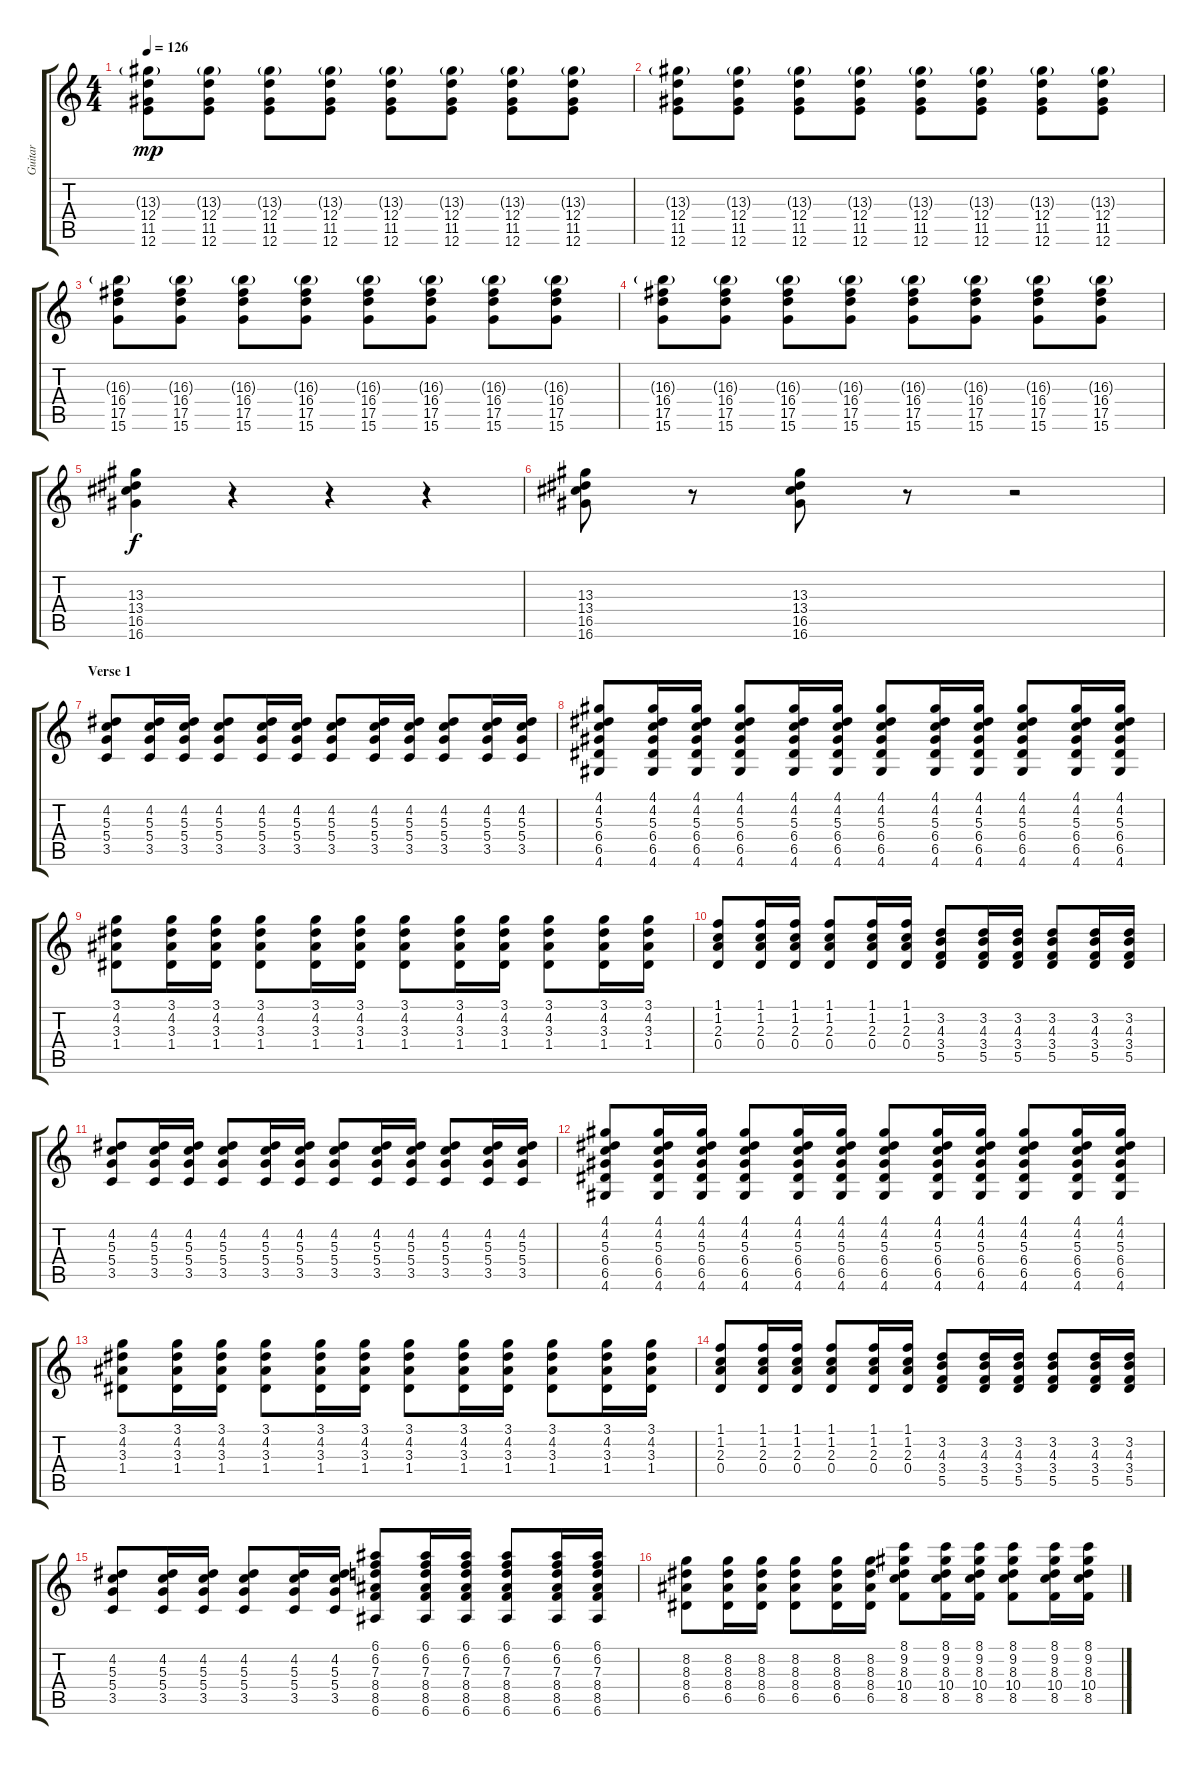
\track ("Guitar" "Guitar") {instrument electricguitarjazz}
\staff {score tabs}
\tuning (E4 B3 G3 D3 A2 E2) {hide}
\ts (4 4)
\tempo 126
\clef g2
\ks c
(13.3{g} 12.4 11.5 12.6).8{dy mp} (13.3{g} 12.4 11.5 12.6).8 (13.3{g} 12.4 11.5 12.6).8 (13.3{g} 12.4 11.5 12.6).8 (13.3{g} 12.4 11.5 12.6).8 (13.3{g} 12.4 11.5 12.6).8 (13.3{g} 12.4 11.5 12.6).8 (13.3{g} 12.4 11.5 12.6).8 |
(13.3{g} 12.4 11.5 12.6).8 (13.3{g} 12.4 11.5 12.6).8 (13.3{g} 12.4 11.5 12.6).8 (13.3{g} 12.4 11.5 12.6).8 (13.3{g} 12.4 11.5 12.6).8 (13.3{g} 12.4 11.5 12.6).8 (13.3{g} 12.4 11.5 12.6).8 (13.3{g} 12.4 11.5 12.6).8 |
(16.3{g} 16.4 17.5 15.6).8 (16.3{g} 16.4 17.5 15.6).8 (16.3{g} 16.4 17.5 15.6).8 (16.3{g} 16.4 17.5 15.6).8 (16.3{g} 16.4 17.5 15.6).8 (16.3{g} 16.4 17.5 15.6).8 (16.3{g} 16.4 17.5 15.6).8 (16.3{g} 16.4 17.5 15.6).8 |
(16.3{g} 16.4 17.5 15.6).8 (16.3{g} 16.4 17.5 15.6).8 (16.3{g} 16.4 17.5 15.6).8 (16.3{g} 16.4 17.5 15.6).8 (16.3{g} 16.4 17.5 15.6).8 (16.3{g} 16.4 17.5 15.6).8 (16.3{g} 16.4 17.5 15.6).8 (16.3{g} 16.4 17.5 15.6).8 |
(13.3 13.4 16.5 16.6).4{dy f} r.4 r.4 r.4 |
(13.3 13.4 16.5 16.6).8 r.8 (13.3 13.4 16.5 16.6).8 r.8 r.2 |
\section ("" "Verse 1")
(4.2 5.3 5.4 3.5).8 (4.2 5.3 5.4 3.5).16 (4.2 5.3 5.4 3.5).16 (4.2 5.3 5.4 3.5).8 (4.2 5.3 5.4 3.5).16 (4.2 5.3 5.4 3.5).16 (4.2 5.3 5.4 3.5).8 (4.2 5.3 5.4 3.5).16 (4.2 5.3 5.4 3.5).16 (4.2 5.3 5.4 3.5).8 (4.2 5.3 5.4 3.5).16 (4.2 5.3 5.4 3.5).16 |
(4.1 4.2 5.3 6.4 6.5 4.6).8 (4.1 4.2 5.3 6.4 6.5 4.6).16 (4.1 4.2 5.3 6.4 6.5 4.6).16 (4.1 4.2 5.3 6.4 6.5 4.6).8 (4.1 4.2 5.3 6.4 6.5 4.6).16 (4.1 4.2 5.3 6.4 6.5 4.6).16 (4.1 4.2 5.3 6.4 6.5 4.6).8 (4.1 4.2 5.3 6.4 6.5 4.6).16 (4.1 4.2 5.3 6.4 6.5 4.6).16 (4.1 4.2 5.3 6.4 6.5 4.6).8 (4.1 4.2 5.3 6.4 6.5 4.6).16 (4.1 4.2 5.3 6.4 6.5 4.6).16 |
(3.1 4.2 3.3 1.4).8 (3.1 4.2 3.3 1.4).16 (3.1 4.2 3.3 1.4).16 (3.1 4.2 3.3 1.4).8 (3.1 4.2 3.3 1.4).16 (3.1 4.2 3.3 1.4).16 (3.1 4.2 3.3 1.4).8 (3.1 4.2 3.3 1.4).16 (3.1 4.2 3.3 1.4).16 (3.1 4.2 3.3 1.4).8 (3.1 4.2 3.3 1.4).16 (3.1 4.2 3.3 1.4).16 |
(1.1 1.2 2.3 0.4).8 (1.1 1.2 2.3 0.4).16 (1.1 1.2 2.3 0.4).16 (1.1 1.2 2.3 0.4).8 (1.1 1.2 2.3 0.4).16 (1.1 1.2 2.3 0.4).16 (3.2 4.3 3.4 5.5).8 (3.2 4.3 3.4 5.5).16 (3.2 4.3 3.4 5.5).16 (3.2 4.3 3.4 5.5).8 (3.2 4.3 3.4 5.5).16 (3.2 4.3 3.4 5.5).16 |
(4.2 5.3 5.4 3.5).8 (4.2 5.3 5.4 3.5).16 (4.2 5.3 5.4 3.5).16 (4.2 5.3 5.4 3.5).8 (4.2 5.3 5.4 3.5).16 (4.2 5.3 5.4 3.5).16 (4.2 5.3 5.4 3.5).8 (4.2 5.3 5.4 3.5).16 (4.2 5.3 5.4 3.5).16 (4.2 5.3 5.4 3.5).8 (4.2 5.3 5.4 3.5).16 (4.2 5.3 5.4 3.5).16 |
(4.1 4.2 5.3 6.4 6.5 4.6).8 (4.1 4.2 5.3 6.4 6.5 4.6).16 (4.1 4.2 5.3 6.4 6.5 4.6).16 (4.1 4.2 5.3 6.4 6.5 4.6).8 (4.1 4.2 5.3 6.4 6.5 4.6).16 (4.1 4.2 5.3 6.4 6.5 4.6).16 (4.1 4.2 5.3 6.4 6.5 4.6).8 (4.1 4.2 5.3 6.4 6.5 4.6).16 (4.1 4.2 5.3 6.4 6.5 4.6).16 (4.1 4.2 5.3 6.4 6.5 4.6).8 (4.1 4.2 5.3 6.4 6.5 4.6).16 (4.1 4.2 5.3 6.4 6.5 4.6).16 |
(3.1 4.2 3.3 1.4).8 (3.1 4.2 3.3 1.4).16 (3.1 4.2 3.3 1.4).16 (3.1 4.2 3.3 1.4).8 (3.1 4.2 3.3 1.4).16 (3.1 4.2 3.3 1.4).16 (3.1 4.2 3.3 1.4).8 (3.1 4.2 3.3 1.4).16 (3.1 4.2 3.3 1.4).16 (3.1 4.2 3.3 1.4).8 (3.1 4.2 3.3 1.4).16 (3.1 4.2 3.3 1.4).16 |
(1.1 1.2 2.3 0.4).8 (1.1 1.2 2.3 0.4).16 (1.1 1.2 2.3 0.4).16 (1.1 1.2 2.3 0.4).8 (1.1 1.2 2.3 0.4).16 (1.1 1.2 2.3 0.4).16 (3.2 4.3 3.4 5.5).8 (3.2 4.3 3.4 5.5).16 (3.2 4.3 3.4 5.5).16 (3.2 4.3 3.4 5.5).8 (3.2 4.3 3.4 5.5).16 (3.2 4.3 3.4 5.5).16 |
(4.2 5.3 5.4 3.5).8 (4.2 5.3 5.4 3.5).16 (4.2 5.3 5.4 3.5).16 (4.2 5.3 5.4 3.5).8 (4.2 5.3 5.4 3.5).16 (4.2 5.3 5.4 3.5).16 (6.1 6.2 7.3 8.4 8.5 6.6).8 (6.1 6.2 7.3 8.4 8.5 6.6).16 (6.1 6.2 7.3 8.4 8.5 6.6).16 (6.1 6.2 7.3 8.4 8.5 6.6).8 (6.1 6.2 7.3 8.4 8.5 6.6).16 (6.1 6.2 7.3 8.4 8.5 6.6).16 |
(8.2 8.3 8.4 6.5).8 (8.2 8.3 8.4 6.5).16 (8.2 8.3 8.4 6.5).16 (8.2 8.3 8.4 6.5).8 (8.2 8.3 8.4 6.5).16 (8.2 8.3 8.4 6.5).16 (8.1 9.2 8.3 10.4 8.5).8 (8.1 9.2 8.3 10.4 8.5).16 (8.1 9.2 8.3 10.4 8.5).16 (8.1 9.2 8.3 10.4 8.5).8 (8.1 9.2 8.3 10.4 8.5).16 (8.1 9.2 8.3 10.4 8.5).16
